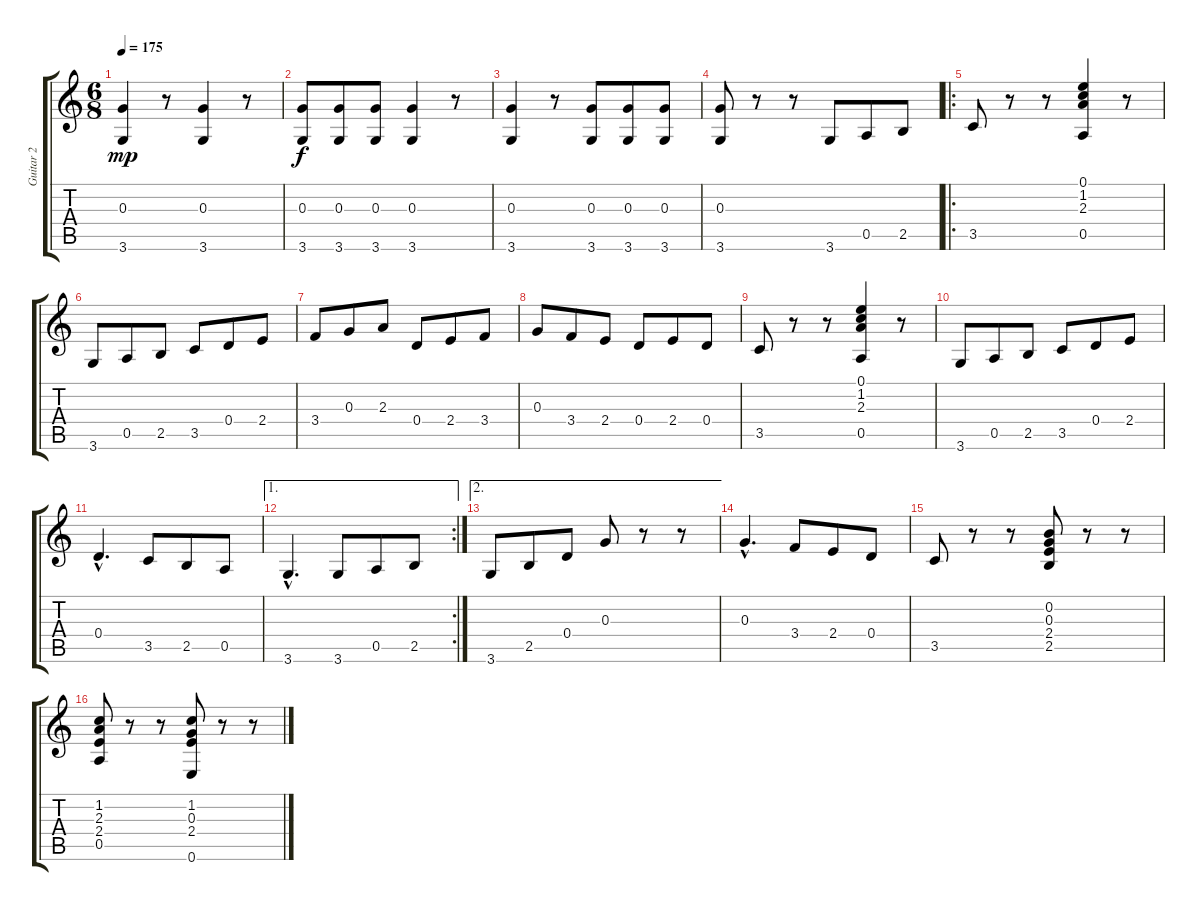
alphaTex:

\track ("Guitar 2" "Guitar 2") {instrument acousticguitarsteel}
\staff {score tabs}
\tuning (E4 B3 G3 D3 A2 E2) {hide}
\ts (6 8)
\tempo 175
\clef g2
\ks c
(0.3 3.6).4{dy mp instrument acousticguitarsteel} r.8 (0.3 3.6).4 r.8 |
(0.3 3.6).8{dy f} (0.3 3.6).8 (0.3 3.6).8 (0.3 3.6).4 r.8 |
(0.3 3.6).4 r.8 (0.3 3.6).8 (0.3 3.6).8 (0.3 3.6).8 |
(0.3 3.6).8 r.8 r.8 3.6.8 0.5.8 2.5.8 |
\ro
3.5.8 r.8 r.8 (0.1 1.2 2.3 0.5).4 r.8 |
3.6.8 0.5.8 2.5.8 3.5.8 0.4.8 2.4.8 |
3.4.8 0.3.8 2.3.8 0.4.8 2.4.8 3.4.8 |
0.3.8 3.4.8 2.4.8 0.4.8 2.4.8 0.4.8 |
3.5.8 r.8 r.8 (0.1 1.2 2.3 0.5).4 r.8 |
3.6.8 0.5.8 2.5.8 3.5.8 0.4.8 2.4.8 |
0.4{hac}.4{d} 3.5.8 2.5.8 0.5.8 |
\ae 1
\rc 2
3.6{hac}.4{d} 3.6.8 0.5.8 2.5.8 |
\ae 2
3.6.8 2.5.8 0.4.8 0.3.8 r.8 r.8 |
0.3{hac}.4{d} 3.4.8 2.4.8 0.4.8 |
3.5.8 r.8 r.8 (0.2 0.3 2.4 2.5).8 r.8 r.8 |
(1.2 2.3 2.4 0.5).8 r.8 r.8 (1.2 0.3 2.4 0.6).8 r.8 r.8
